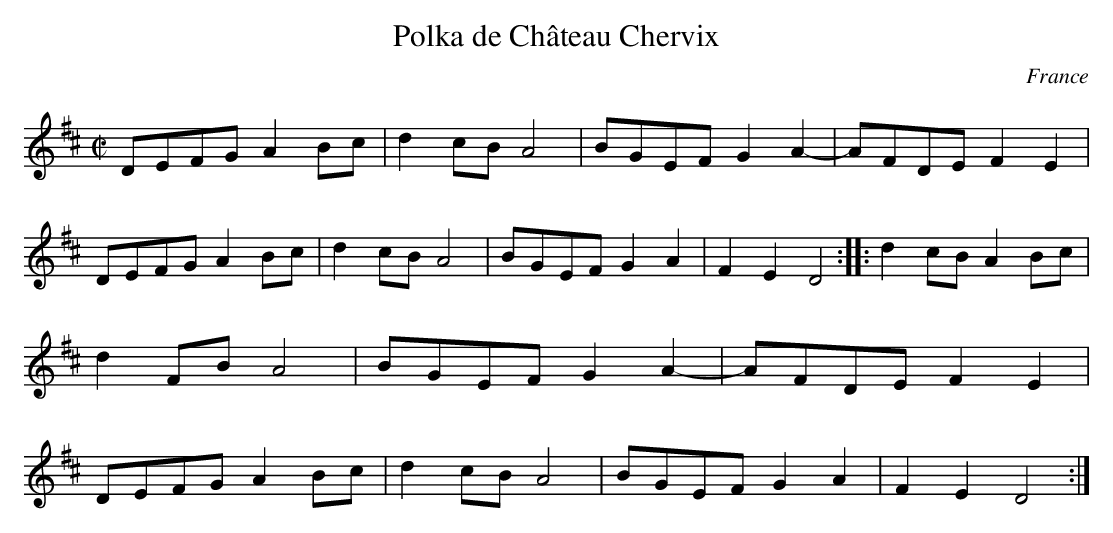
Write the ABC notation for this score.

X:1
T:Polka de Château Chervix
M:C|
O:France
K:D major
DEFG A2Bc|d2cBA4|\
BGEF G2A2-|AFDEF2E2|\
DEFG A2Bc|d2cBA4|BGEFG2A2|F2E2D4:|\
|:d2cBA2Bc|d2FBA4|\
BGEF G2A2-|AFDEF2E2|\
DEFG A2Bc|d2cBA4|BGEFG2A2|F2E2D4:|
